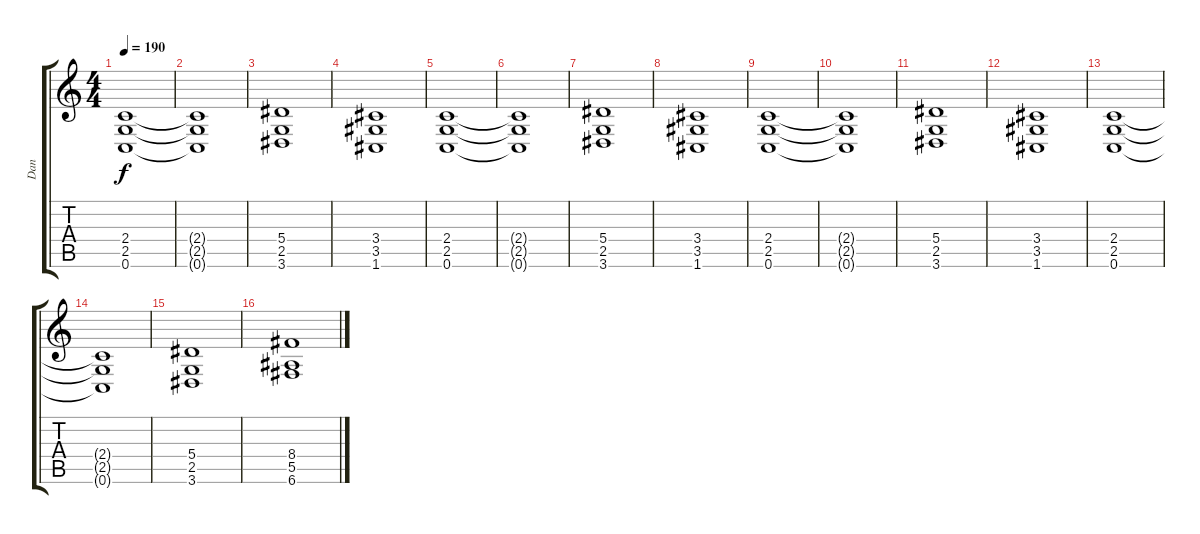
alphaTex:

\track ("Dan" "Dan") {instrument distortionguitar}
\staff {score tabs}
\tuning (C4 G3 Eb3 Bb2 F2 C2) {hide}
\ts (4 4)
\tempo 190
\clef g2
\ks c
(2.4 2.5 0.6).1{dy f} |
(2.4{t} 2.5{t} 0.6{t}).1 |
(5.4 2.5 3.6).1 |
(3.4 3.5 1.6).1 |
(2.4 2.5 0.6).1 |
(2.4{t} 2.5{t} 0.6{t}).1 |
(5.4 2.5 3.6).1 |
(3.4 3.5 1.6).1 |
(2.4 2.5 0.6).1 |
(2.4{t} 2.5{t} 0.6{t}).1 |
(5.4 2.5 3.6).1 |
(3.4 3.5 1.6).1 |
(2.4 2.5 0.6).1 |
(2.4{t} 2.5{t} 0.6{t}).1 |
(5.4 2.5 3.6).1 |
(8.4 5.5 6.6).1
